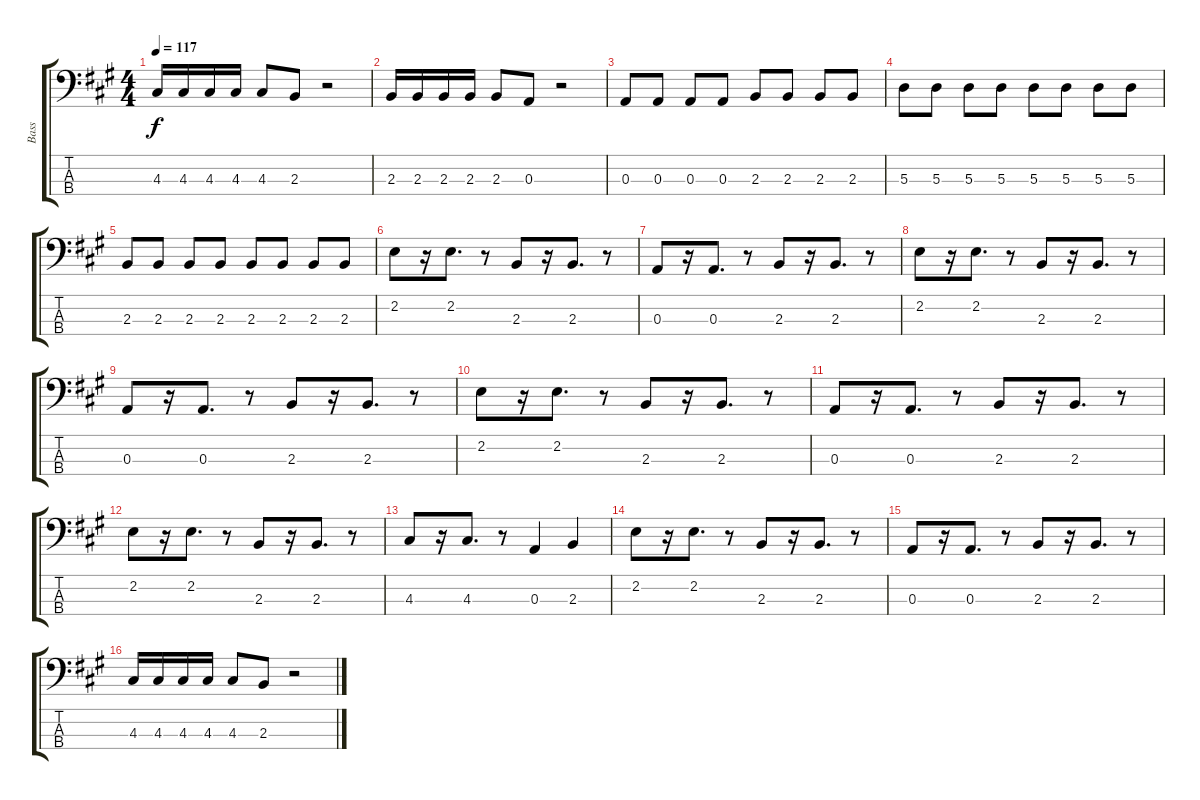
\track ("Bass" "Bass") {instrument electricbassfinger}
\staff {score tabs}
\tuning (G2 D2 A1 E1) {hide}
\ts (4 4)
\tempo 117
\clef f4
\ks a
4.3.16{dy f} 4.3.16 4.3.16 4.3.16 4.3.8 2.3.8 r.2 |
2.3.16 2.3.16 2.3.16 2.3.16 2.3.8 0.3.8 r.2 |
0.3.8 0.3.8 0.3.8 0.3.8 2.3.8 2.3.8 2.3.8 2.3.8 |
5.3.8 5.3.8 5.3.8 5.3.8 5.3.8 5.3.8 5.3.8 5.3.8 |
2.3.8 2.3.8 2.3.8 2.3.8 2.3.8 2.3.8 2.3.8 2.3.8 |
2.2.8 r.16 2.2.8{d} r.8 2.3.8 r.16 2.3.8{d} r.8 |
0.3.8 r.16 0.3.8{d} r.8 2.3.8 r.16 2.3.8{d} r.8 |
2.2.8 r.16 2.2.8{d} r.8 2.3.8 r.16 2.3.8{d} r.8 |
0.3.8 r.16 0.3.8{d} r.8 2.3.8 r.16 2.3.8{d} r.8 |
2.2.8 r.16 2.2.8{d} r.8 2.3.8 r.16 2.3.8{d} r.8 |
0.3.8 r.16 0.3.8{d} r.8 2.3.8 r.16 2.3.8{d} r.8 |
2.2.8 r.16 2.2.8{d} r.8 2.3.8 r.16 2.3.8{d} r.8 |
4.3.8 r.16 4.3.8{d} r.8 0.3.4 2.3.4 |
2.2.8 r.16 2.2.8{d} r.8 2.3.8 r.16 2.3.8{d} r.8 |
0.3.8 r.16 0.3.8{d} r.8 2.3.8 r.16 2.3.8{d} r.8 |
4.3.16 4.3.16 4.3.16 4.3.16 4.3.8 2.3.8 r.2
